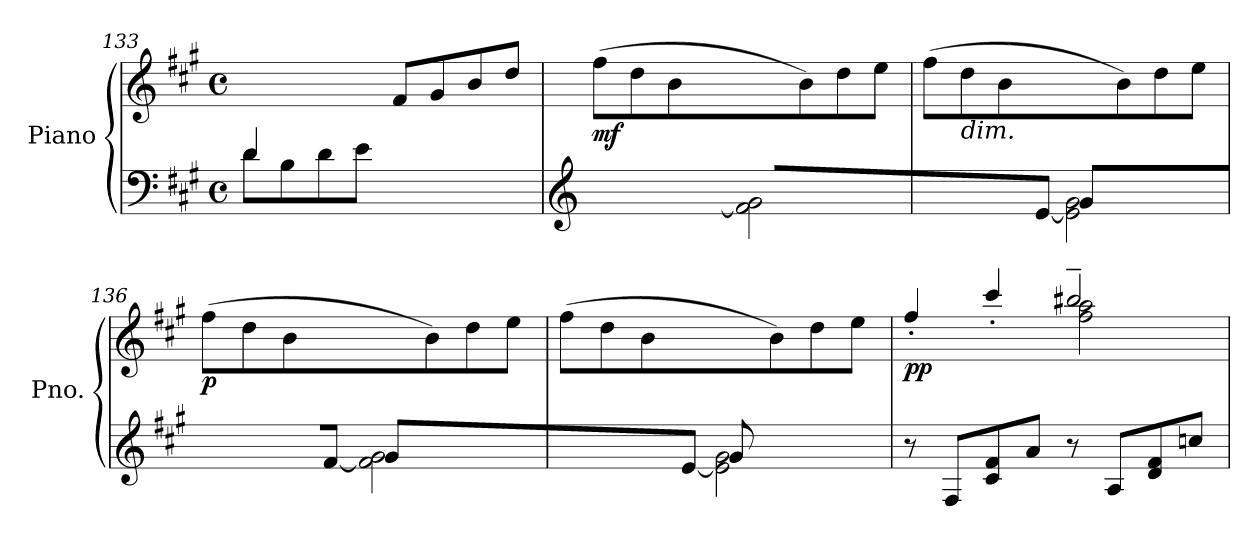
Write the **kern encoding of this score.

**kern	**kern	**dynam
*part1	*part1	*part1
*staff2	*staff1	*staff1/2
*I"Piano	*	*
*I'Pno.	*	*
*clefF4	*clefG2	*
*k[f#c#g#]	*k[f#c#g#]	*
*M4/4	*M4/4	*
*met(c)	*met(c)	*
=133	=133	=133
*^	*	*
8d\L	4d/	2ryy	.
8B\	.	.	.
8d\	4ryy	.	.
8e\J	.	.	.
2ryy	2ryy	8f#/L	.
.	.	8g#/	.
.	.	8b/	.
.	.	8dd/J	.
=134	=134	=134	=134
*clefG2	*	*	*
!	!	!	!LO:DY:b
4.ryy	2ryy	(>8ff#\L	mf
.	.	8dd\	.
.	.	8b\	.
[8f#/J	.	4ryy	.
(>8g#/L	2f#\] 2g#\	.	.
4.ryy	.	8b\)	.
.	.	8dd\	.
.	.	8ee\J)	.
=135	=135	=135	=135
4.ryy	2ryy	(>8ff#\L	.
!	!	!LO:TX:b:i:t=dim.	!
.	.	8dd\	.
.	.	8b\	.
[8e/J	.	4ryy	.
(>8g#/L	2e\] 2g#\	.	.
4.ryy	.	8b\)	.
.	.	8dd\	.
.	.	8ee\J)	.
!!LO:PB:g=z
=136	=136	=136	=136
!	!	!	!LO:DY:b
4.ryy	2ryy	(>8ff#\L	p
.	.	8dd\	.
.	.	8b\	.
[8f#/J	.	4ryy	.
(>8g#/L	2f#\] 2g#\	.	.
4.ryy	.	8b\)	.
.	.	8dd\	.
.	.	8ee\J)	.
=137	=137	=137	=137
!	!	!	!LO:DY:b
4.ryy	2ryy	(>8ff#\L	other-dynamics
.	.	8dd\	.
.	.	8b\	.
[8e/J	.	4ryy	.
(>8g#/L	2e\] 2g#\	.	.
4.ryy	.	8b\)	.
.	.	8dd\	.
.	.	8ee\J)	.
*v	*v	*	*
=138	=138	=138
*	*^	*
!	!	!	!LO:DY:b
8r	4ff#'/	2ryy	pp
8F#/L	.	.	.
8c#/ 8f#/	4ccc#'/	.	.
8a/J	.	.	.
8r	2bb#X~/	2ff#\ 2aa\	.
8A/L	.	.	.
8d/ 8f#/	.	.	.
8ccn/J	.	.	.
*	*v	*v	*
=	=	=
*-	*-	*-
